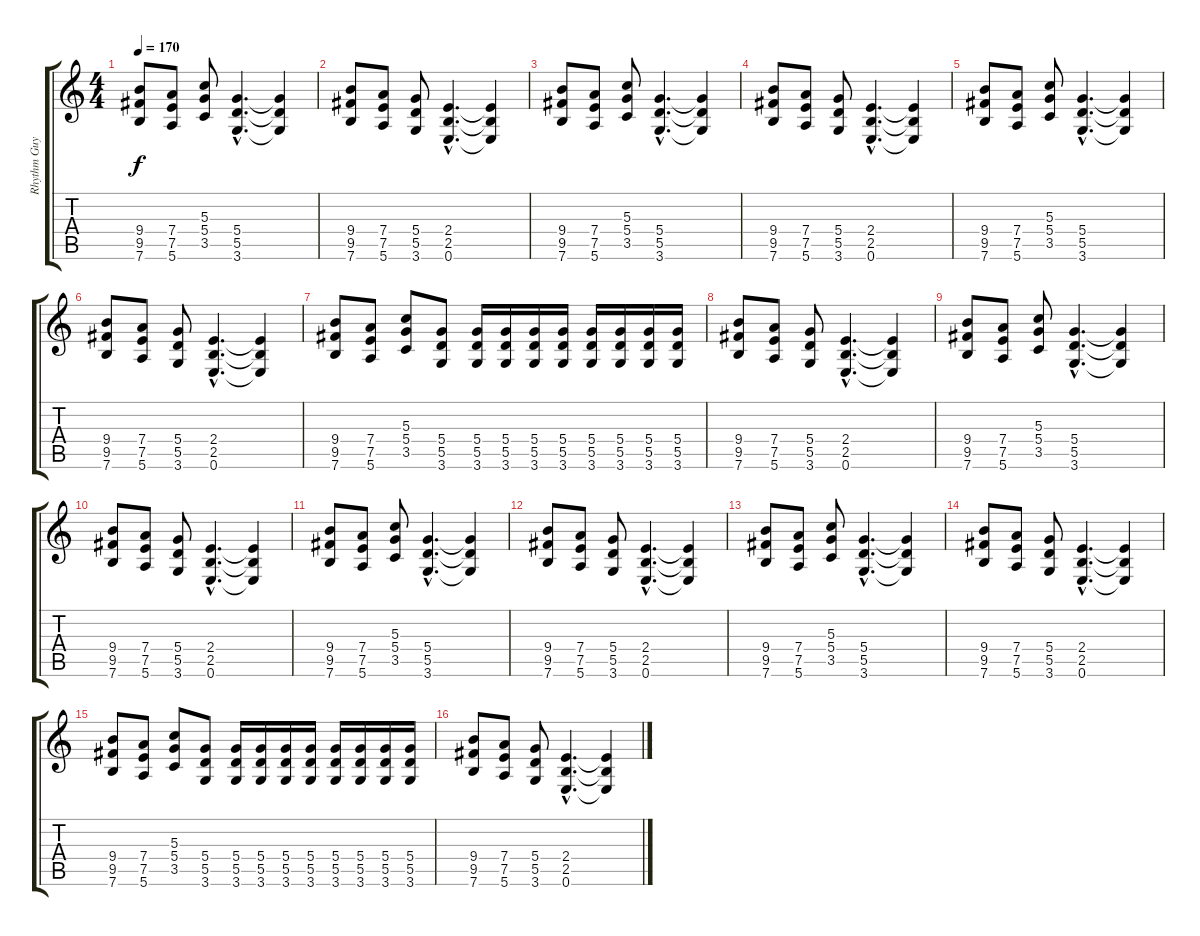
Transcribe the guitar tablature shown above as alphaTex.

\track ("Rhythm Guy" "Rhythm Guy") {instrument distortionguitar}
\staff {score tabs}
\tuning (E4 B3 G3 D3 A2 E2) {hide}
\ts (4 4)
\tempo 170
\clef g2
\ks c
(9.4 9.5 7.6).8{dy f} (7.4 7.5 5.6).8 (5.3 5.4 3.5).8 (5.4{hac} 5.5{hac} 3.6{hac}).4{d} (5.4{t} 5.5{t} 3.6{t}).4 |
(9.4 9.5 7.6).8 (7.4 7.5 5.6).8 (5.4 5.5 3.6).8 (2.4{hac} 2.5{hac} 0.6{hac}).4{d} (2.4{t} 2.5{t} 0.6{t}).4 |
(9.4 9.5 7.6).8 (7.4 7.5 5.6).8 (5.3 5.4 3.5).8 (5.4{hac} 5.5{hac} 3.6{hac}).4{d} (5.4{t} 5.5{t} 3.6{t}).4 |
(9.4 9.5 7.6).8 (7.4 7.5 5.6).8 (5.4 5.5 3.6).8 (2.4{hac} 2.5{hac} 0.6{hac}).4{d} (2.4{t} 2.5{t} 0.6{t}).4 |
(9.4 9.5 7.6).8 (7.4 7.5 5.6).8 (5.3 5.4 3.5).8 (5.4{hac} 5.5{hac} 3.6{hac}).4{d} (5.4{t} 5.5{t} 3.6{t}).4 |
(9.4 9.5 7.6).8 (7.4 7.5 5.6).8 (5.4 5.5 3.6).8 (2.4{hac} 2.5{hac} 0.6{hac}).4{d} (2.4{t} 2.5{t} 0.6{t}).4 |
(9.4 9.5 7.6).8 (7.4 7.5 5.6).8 (5.3 5.4 3.5).8 (5.4 5.5 3.6).8 (5.4 5.5 3.6).16 (5.4 5.5 3.6).16 (5.4 5.5 3.6).16 (5.4 5.5 3.6).16 (5.4 5.5 3.6).16 (5.4 5.5 3.6).16 (5.4 5.5 3.6).16 (5.4 5.5 3.6).16 |
(9.4 9.5 7.6).8 (7.4 7.5 5.6).8 (5.4 5.5 3.6).8 (2.4{hac} 2.5{hac} 0.6{hac}).4{d} (2.4{t} 2.5{t} 0.6{t}).4 |
(9.4 9.5 7.6).8 (7.4 7.5 5.6).8 (5.3 5.4 3.5).8 (5.4{hac} 5.5{hac} 3.6{hac}).4{d} (5.4{t} 5.5{t} 3.6{t}).4 |
(9.4 9.5 7.6).8 (7.4 7.5 5.6).8 (5.4 5.5 3.6).8 (2.4{hac} 2.5{hac} 0.6{hac}).4{d} (2.4{t} 2.5{t} 0.6{t}).4 |
(9.4 9.5 7.6).8 (7.4 7.5 5.6).8 (5.3 5.4 3.5).8 (5.4{hac} 5.5{hac} 3.6{hac}).4{d} (5.4{t} 5.5{t} 3.6{t}).4 |
(9.4 9.5 7.6).8 (7.4 7.5 5.6).8 (5.4 5.5 3.6).8 (2.4{hac} 2.5{hac} 0.6{hac}).4{d} (2.4{t} 2.5{t} 0.6{t}).4 |
(9.4 9.5 7.6).8 (7.4 7.5 5.6).8 (5.3 5.4 3.5).8 (5.4{hac} 5.5{hac} 3.6{hac}).4{d} (5.4{t} 5.5{t} 3.6{t}).4 |
(9.4 9.5 7.6).8 (7.4 7.5 5.6).8 (5.4 5.5 3.6).8 (2.4{hac} 2.5{hac} 0.6{hac}).4{d} (2.4{t} 2.5{t} 0.6{t}).4 |
(9.4 9.5 7.6).8 (7.4 7.5 5.6).8 (5.3 5.4 3.5).8 (5.4 5.5 3.6).8 (5.4 5.5 3.6).16 (5.4 5.5 3.6).16 (5.4 5.5 3.6).16 (5.4 5.5 3.6).16 (5.4 5.5 3.6).16 (5.4 5.5 3.6).16 (5.4 5.5 3.6).16 (5.4 5.5 3.6).16 |
(9.4 9.5 7.6).8 (7.4 7.5 5.6).8 (5.4 5.5 3.6).8 (2.4{hac} 2.5{hac} 0.6{hac}).4{d} (2.4{t} 2.5{t} 0.6{t}).4
